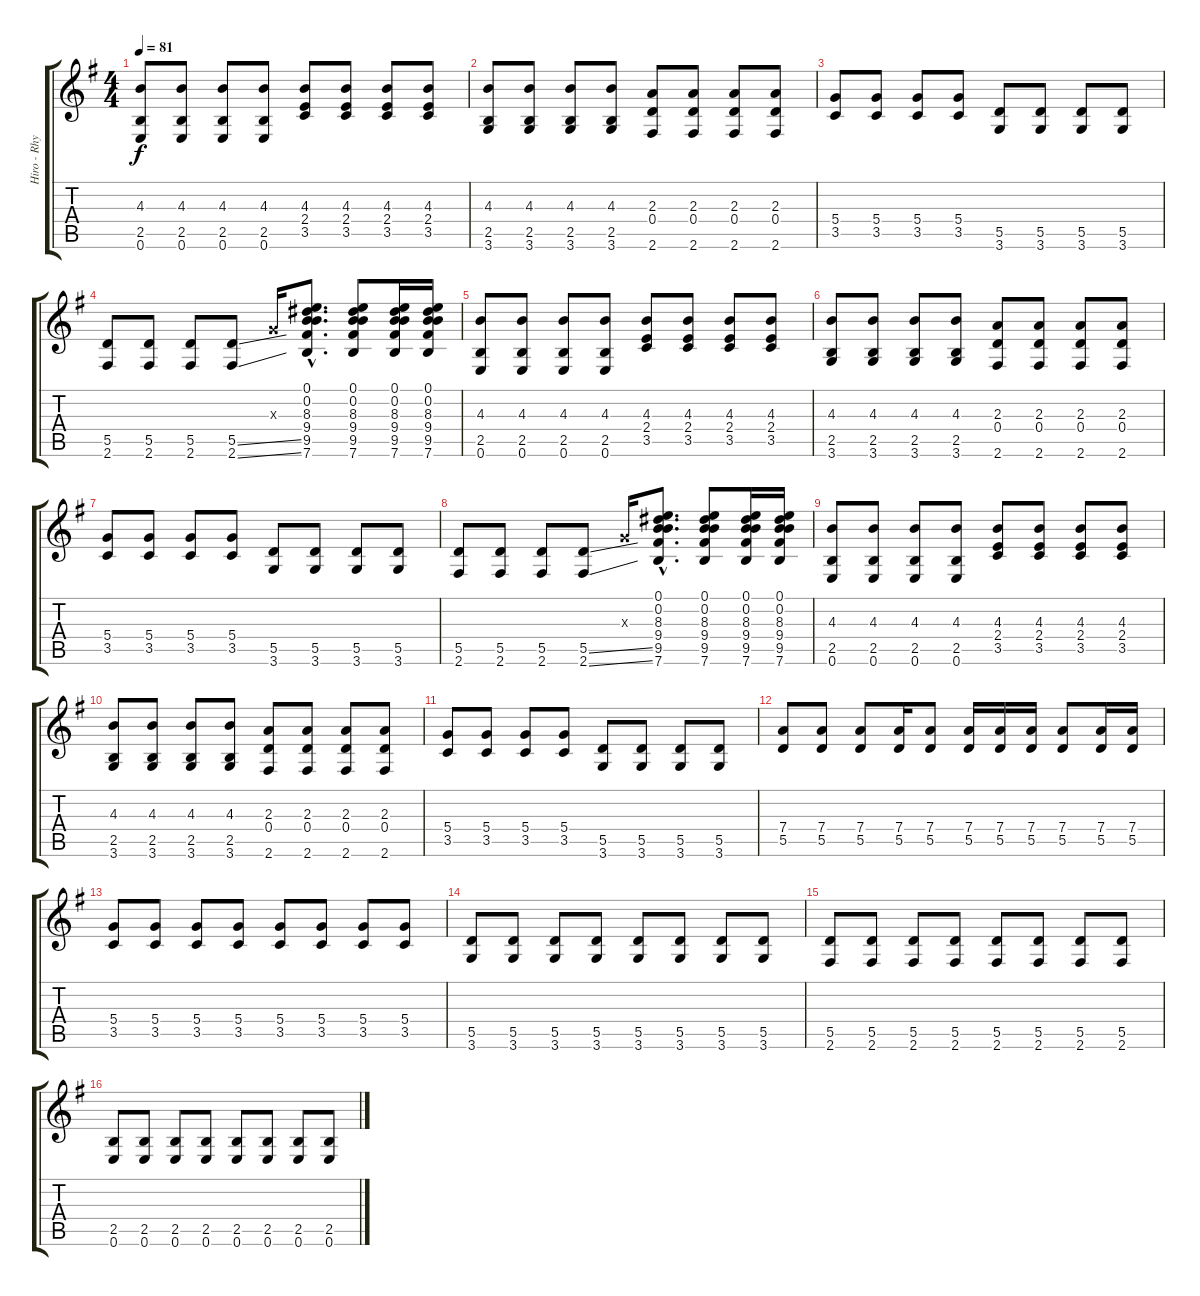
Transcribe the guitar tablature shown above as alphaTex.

\track ("Hiro - Rhythm Guitar" "Hiro - Rhy") {instrument electricguitarclean}
\staff {score tabs}
\tuning (E4 B3 G3 D3 A2 E2) {hide}
\ts (4 4)
\tempo 81
\clef g2
\ks g
(4.3 2.5 0.6).8{dy f instrument distortionguitar} (4.3 2.5 0.6).8 (4.3 2.5 0.6).8 (4.3 2.5 0.6).8 (4.3 2.4 3.5).8 (4.3 2.4 3.5).8 (4.3 2.4 3.5).8 (4.3 2.4 3.5).8 |
(4.3 2.5 3.6).8 (4.3 2.5 3.6).8 (4.3 2.5 3.6).8 (4.3 2.5 3.6).8 (2.3 0.4 2.6).8 (2.3 0.4 2.6).8 (2.3 0.4 2.6).8 (2.3 0.4 2.6).8 |
(5.4 3.5).8 (5.4 3.5).8 (5.4 3.5).8 (5.4 3.5).8 (5.5 3.6).8 (5.5 3.6).8 (5.5 3.6).8 (5.5 3.6).8 |
(5.5 2.6).8 (5.5 2.6).8 (5.5 2.6).8 (5.5{ss} 2.6{ss}).8 0.3{x}.16 (0.1{hac} 0.2{hac} 8.3{hac} 9.4{hac} 9.5{hac} 7.6{hac}).8{d} (0.1 0.2 8.3 9.4 9.5 7.6).8 (0.1 0.2 8.3 9.4 9.5 7.6).16 (0.1 0.2 8.3 9.4 9.5 7.6).16 |
(4.3 2.5 0.6).8{instrument distortionguitar} (4.3 2.5 0.6).8 (4.3 2.5 0.6).8 (4.3 2.5 0.6).8 (4.3 2.4 3.5).8 (4.3 2.4 3.5).8 (4.3 2.4 3.5).8 (4.3 2.4 3.5).8 |
(4.3 2.5 3.6).8 (4.3 2.5 3.6).8 (4.3 2.5 3.6).8 (4.3 2.5 3.6).8 (2.3 0.4 2.6).8 (2.3 0.4 2.6).8 (2.3 0.4 2.6).8 (2.3 0.4 2.6).8 |
(5.4 3.5).8 (5.4 3.5).8 (5.4 3.5).8 (5.4 3.5).8 (5.5 3.6).8 (5.5 3.6).8 (5.5 3.6).8 (5.5 3.6).8 |
(5.5 2.6).8 (5.5 2.6).8 (5.5 2.6).8 (5.5{ss} 2.6{ss}).8 0.3{x}.16 (0.1{hac} 0.2{hac} 8.3{hac} 9.4{hac} 9.5{hac} 7.6{hac}).8{d} (0.1 0.2 8.3 9.4 9.5 7.6).8 (0.1 0.2 8.3 9.4 9.5 7.6).16 (0.1 0.2 8.3 9.4 9.5 7.6).16 |
(4.3 2.5 0.6).8{instrument distortionguitar} (4.3 2.5 0.6).8 (4.3 2.5 0.6).8 (4.3 2.5 0.6).8 (4.3 2.4 3.5).8 (4.3 2.4 3.5).8 (4.3 2.4 3.5).8 (4.3 2.4 3.5).8 |
(4.3 2.5 3.6).8 (4.3 2.5 3.6).8 (4.3 2.5 3.6).8 (4.3 2.5 3.6).8 (2.3 0.4 2.6).8 (2.3 0.4 2.6).8 (2.3 0.4 2.6).8 (2.3 0.4 2.6).8 |
(5.4 3.5).8 (5.4 3.5).8 (5.4 3.5).8 (5.4 3.5).8 (5.5 3.6).8 (5.5 3.6).8 (5.5 3.6).8 (5.5 3.6).8 |
(7.4 5.5).8 (7.4 5.5).8 (7.4 5.5).8 (7.4 5.5).16 (7.4 5.5).8 (7.4 5.5).16 (7.4 5.5).16 (7.4 5.5).16 (7.4 5.5).8 (7.4 5.5).16 (7.4 5.5).16 |
(5.4 3.5).8 (5.4 3.5).8 (5.4 3.5).8 (5.4 3.5).8 (5.4 3.5).8 (5.4 3.5).8 (5.4 3.5).8 (5.4 3.5).8 |
(5.5 3.6).8 (5.5 3.6).8 (5.5 3.6).8 (5.5 3.6).8 (5.5 3.6).8 (5.5 3.6).8 (5.5 3.6).8 (5.5 3.6).8 |
(5.5 2.6).8 (5.5 2.6).8 (5.5 2.6).8 (5.5 2.6).8 (5.5 2.6).8 (5.5 2.6).8 (5.5 2.6).8 (5.5 2.6).8 |
(2.5 0.6).8 (2.5 0.6).8 (2.5 0.6).8 (2.5 0.6).8 (2.5 0.6).8 (2.5 0.6).8 (2.5 0.6).8 (2.5 0.6).8
